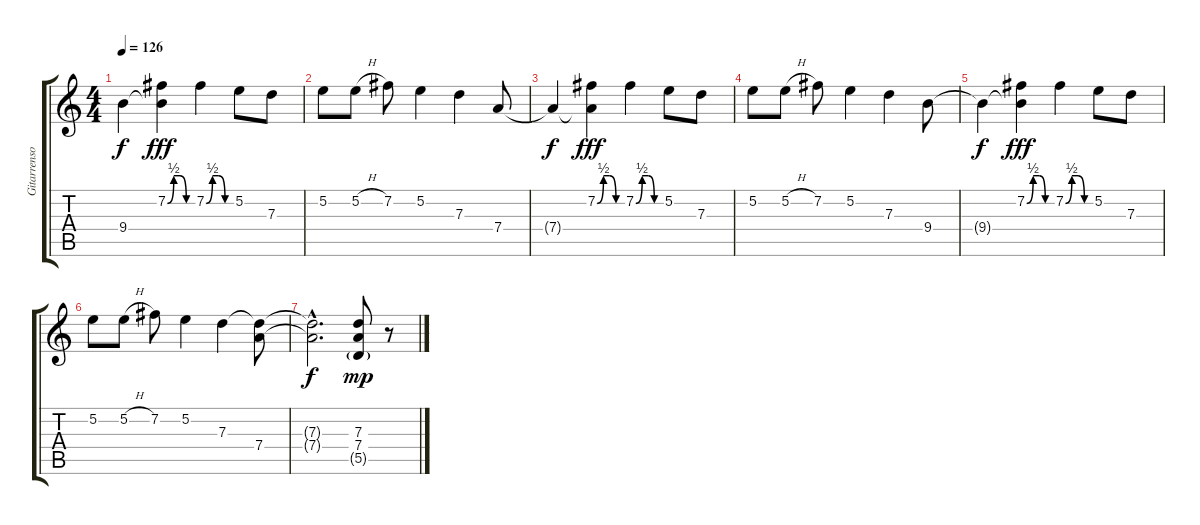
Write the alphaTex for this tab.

\track ("Gitarrensolos - Farin" "Gitarrenso") {instrument distortionguitar}
\staff {score tabs}
\tuning (E4 B3 G3 D3 A2 E2) {hide}
\ts (4 4)
\tempo 126
\clef g2
\ks c
9.4{t}.4{dy f} (7.2{be (custom 0 0 15 2 30 2 45 0 60 0)} 9.4{t}).4{dy fff} 7.2{be (custom 0 0 15 2 30 2 45 0 60 0)}.4 5.2.8 7.3.8 |
5.2.8 5.2{h}.8 7.2.8 5.2.4 7.3.4 7.4.8 |
7.4{t}.4{dy f} (7.2{be (custom 0 0 15 2 30 2 45 0 60 0)} 7.4{t}).4{dy fff} 7.2{be (custom 0 0 15 2 30 2 44 0 60 0)}.4 5.2.8 7.3.8 |
5.2.8 5.2{h}.8 7.2.8 5.2.4 7.3.4 9.4.8 |
9.4{t}.4{dy f} (7.2{be (custom 0 0 15 2 30 2 44 0 60 0)} 9.4{t}).4{dy fff} 7.2{be (custom 0 0 15 2 30 2 45 0 60 0)}.4 5.2.8 7.3.8 |
5.2.8 5.2{h}.8 7.2.8 5.2.4 7.3.4 (7.3{t} 7.4).8 |
(7.3{hac t} 7.4{hac t}).2{d dy f} (7.3 7.4 5.5{g}).8{dy mp} r.8
